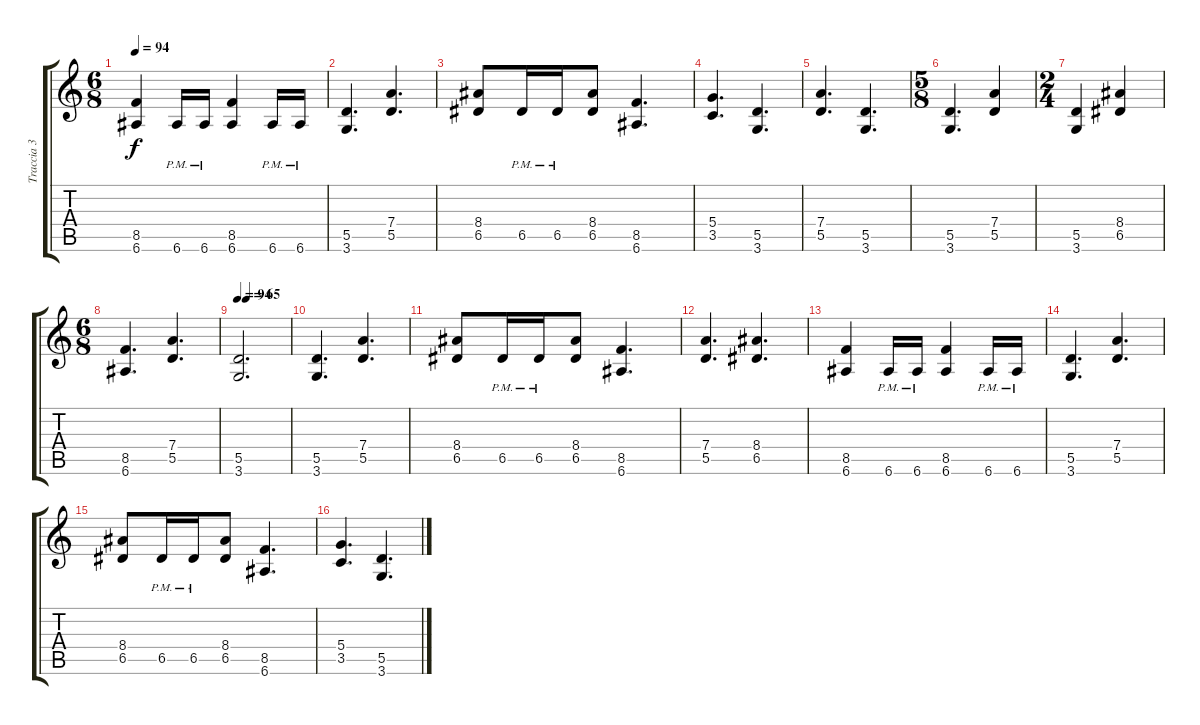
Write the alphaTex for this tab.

\track ("Traccia 3" "Traccia 3") {instrument distortionguitar}
\staff {score tabs}
\tuning (E4 B3 G3 D3 A2 E2) {hide}
\ts (6 8)
\tempo 94
\clef g2
\ks c
(8.5 6.6).4{dy f} 6.6{pm}.16 6.6{pm}.16 (8.5 6.6).4 6.6{pm}.16 6.6{pm}.16 |
(5.5 3.6).4{d} (7.4 5.5).4{d} |
(8.4 6.5).8 6.5{pm}.16 6.5{pm}.16 (8.4 6.5).8 (8.5 6.6).4{d} |
(5.4 3.5).4{d} (5.5 3.6).4{d} |
(7.4 5.5).4{d} (5.5 3.6).4{d} |
\ts (5 8)
(5.5 3.6).4{d} (7.4 5.5).4 |
\ts (2 4)
(5.5 3.6).4 (8.4 6.5).4 |
\ts (6 8)
(8.5 6.6).4{d} (7.4 5.5).4{d} |
\tempo (65 0.16666666666666666)
\tempo 94
(5.5 3.6).2{d} |
(5.5 3.6).4{d} (7.4 5.5).4{d} |
(8.4 6.5).8 6.5{pm}.16 6.5{pm}.16 (8.4 6.5).8 (8.5 6.6).4{d} |
(7.4 5.5).4{d} (8.4 6.5).4{d} |
(8.5 6.6).4 6.6{pm}.16 6.6{pm}.16 (8.5 6.6).4 6.6{pm}.16 6.6{pm}.16 |
(5.5 3.6).4{d} (7.4 5.5).4{d} |
(8.4 6.5).8 6.5{pm}.16 6.5{pm}.16 (8.4 6.5).8 (8.5 6.6).4{d} |
(5.4 3.5).4{d} (5.5 3.6).4{d}
